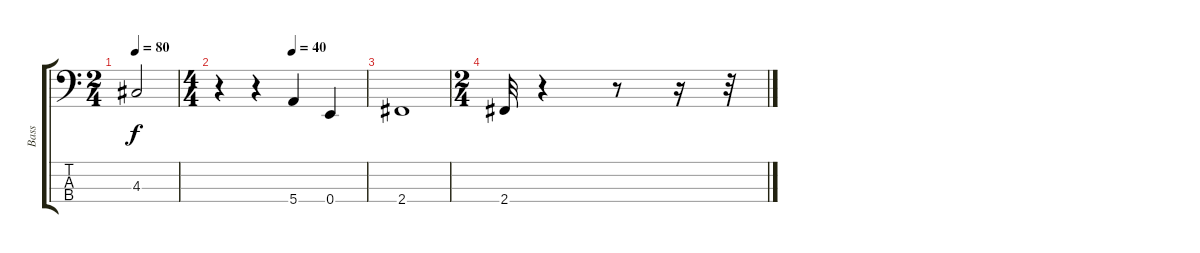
\track ("Bass" "Bass") {instrument electricbassfinger}
\staff {score tabs}
\tuning (G2 D2 A1 E1) {hide}
\ts (2 4)
\tempo 80
\clef f4
\ks c
4.3.2{dy f} |
\ts (4 4)
\tempo (40 0.5)
r.4 r.4 5.4.4 0.4.4 |
2.4.1 |
\ts (2 4)
2.4.32 r.4 r.8 r.16 r.32
